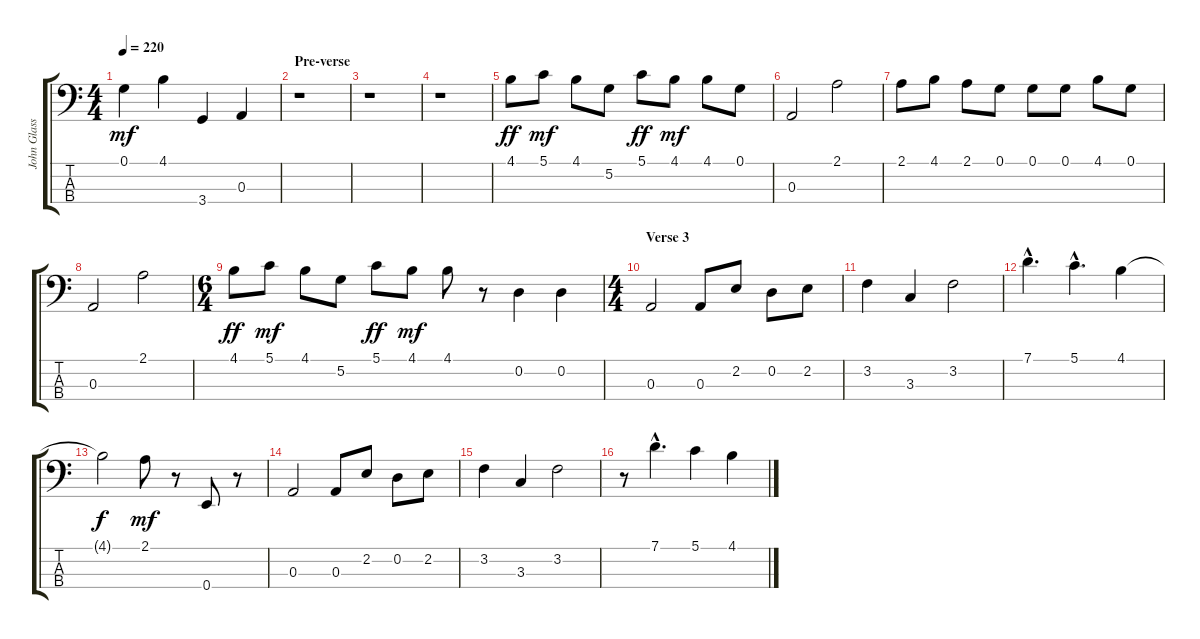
\track ("John Glasscock (Bass)" "John Glass") {instrument fretlessbass}
\staff {score tabs}
\tuning (G2 D2 A1 E1) {hide}
\ts (4 4)
\tempo 220
\clef f4
\ks c
0.1.4{dy mf} 4.1.4 3.4.4 0.3.4 |
\section ("" "Pre-verse")
r.1 |
r.1 |
r.1 |
4.1.8{dy ff instrument electricbassfinger} 5.1.8{dy mf} 4.1.8 5.2.8 5.1.8{dy ff} 4.1.8{dy mf} 4.1.8 0.1.8 |
0.3.2 2.1.2 |
2.1.8 4.1.8 2.1.8 0.1.8 0.1.8 0.1.8 4.1.8 0.1.8 |
0.3.2 2.1.2 |
\ts (6 4)
4.1.8{dy ff} 5.1.8{dy mf} 4.1.8 5.2.8 5.1.8{dy ff} 4.1.8{dy mf} 4.1.8 r.8 0.2.4 0.2.4 |
\ts (4 4)
\section ("" "Verse 3")
0.3.2 0.3.8 2.2.8 0.2.8 2.2.8 |
3.2.4 3.3.4 3.2.2 |
7.1{hac}.4{d} 5.1{hac}.4{d} 4.1.4 |
4.1{t}.2{dy f} 2.1.8{dy mf} r.8 0.4.8 r.8 |
0.3.2 0.3.8 2.2.8 0.2.8 2.2.8 |
3.2.4 3.3.4 3.2.2 |
r.8 7.1{hac}.4{d} 5.1.4 4.1.4
